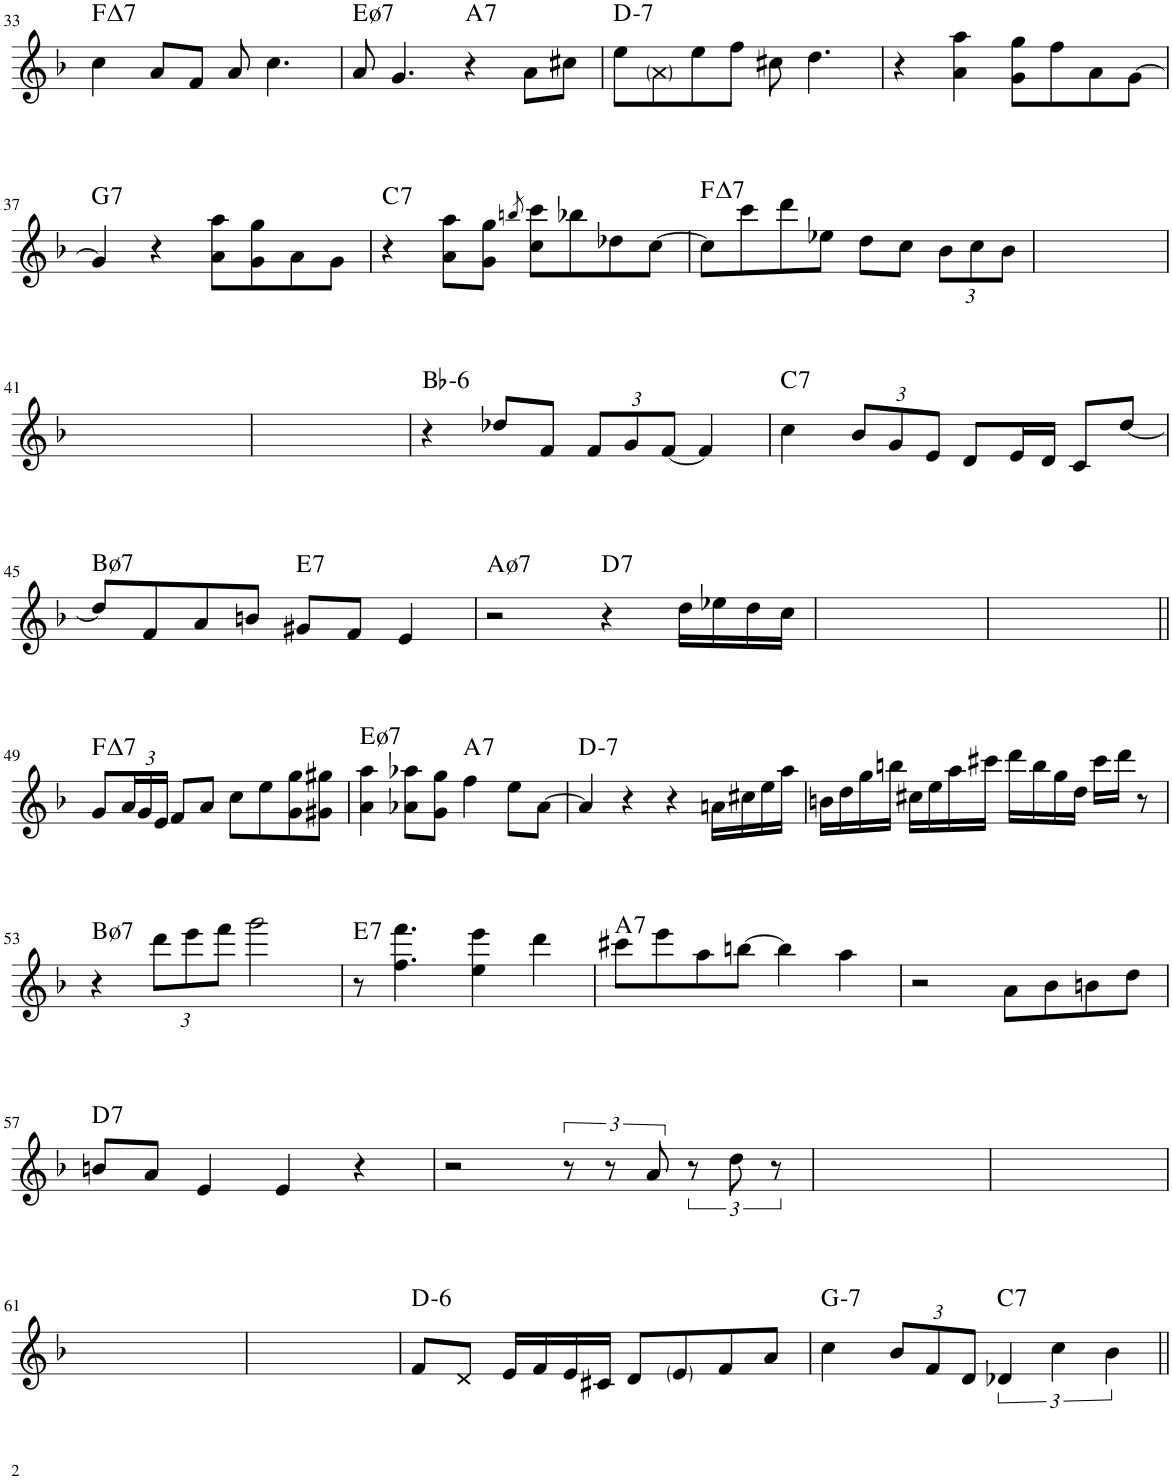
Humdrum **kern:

**kern	**harte
*part1	*part1
*staff1	*
*I"Piano	*
*I'Pno.	*
!!LO:PB:g=z
*clefG2	*
*k[b-]	*
*M4/4	*
=33	=33
!	!LO:H:kt=7
4cc\	F:maj7
8a/L	.
8f/J	.
8a/	.
4.cc\	.
=34	=34
!	!LO:H:kt=7
8a/	E:hdim7
4.g/	.
!	!LO:H:kt=7
4r	A:7
8a\L	.
8cc#X\J	.
=35	=35
!	!LO:H:kt=7
8ee\L	D:min7
8a\	.
8ee\	.
8ff\J	.
8cc#X\	.
4.dd\	.
=36	=36
4r	.
4a\ 4aa\	.
8g\ 8gg\L	.
8ff\	.
8a\	.
[8g\J	.
!!LO:LB:g=z
=37	=37
!	!LO:H:kt=7
4g/]	G:7
4r	.
8a\ 8aa\L	.
8g\ 8gg\	.
8a\	.
8g\J	.
=38	=38
!	!LO:H:kt=7
4r	C:7
8a\ 8aa\L	.
8g\ 8gg\J	.
8qbbn/	.
8cc\ 8ccc\L	.
8bb-X\	.
8dd-X\	.
[8cc\J	.
=39	=39
!	!LO:H:kt=7
8cc\L]	F:maj7
8ccc\	.
8ddd\	.
8ee-X\J	.
8dd\L	.
8cc\J	.
*Xbrackettup	*
12b-\L	.
12cc\	.
12b-\J	.
=40	=40
1ryy	.
!!LO:LB:g=z
=41	=41
1ryy	.
=42	=42
1ryy	.
=43	=43
!	!LO:H:kt=6
4r	Bb:min6
8dd-X/L	.
8f/J	.
12f/L	.
12g/	.
[12f/J	.
4f/]	.
=44	=44
!	!LO:H:kt=7
4cc\	C:7
12b-/L	.
12g/	.
12e/J	.
8d/L	.
16e/L	.
16d/JJ	.
8c/L	.
[8dd/J	.
!!LO:LB:g=z
=45	=45
!	!LO:H:kt=7
8dd/L]	B:hdim7
8f/	.
8a/	.
8bn/J	.
!	!LO:H:kt=7
8g#X/L	E:7
8f/J	.
4e/	.
=46	=46
!	!LO:H:kt=7
2r	A:hdim7
!	!LO:H:kt=7
4r	D:7
16dd\LL	.
16ee-X\	.
16dd\	.
16cc\JJ	.
=47	=47
1ryy	.
=48	=48
1ryy	.
!!LO:LB:g=z
=49||	=49||
!	!LO:H:kt=7
8g/L	F:maj7
24a/L	.
24g/	.
24e/JJ	.
8f/L	.
8a/J	.
8cc\L	.
8ee\	.
8g\ 8gg\	.
8g#X\ 8gg#X\J	.
=50	=50
!	!LO:H:kt=7
4a\ 4aa\	E:hdim7
8a-X\ 8aa-X\L	.
8g\ 8gg\J	.
!	!LO:H:kt=7
4ff\	A:7
8ee\L	.
[8a-\J	.
=51	=51
!	!LO:H:kt=7
4a-/]	D:min7
4r	.
4r	.
16an\LL	.
16cc#X\	.
16ee\	.
16aa\JJ	.
=52	=52
16bn\LL	.
16dd\	.
16gg\	.
16bbn\JJ	.
16cc#X\LL	.
16ee\	.
16aa\	.
16ccc#X\JJ	.
16ddd\LL	.
16bb\	.
16gg\	.
16dd\JJ	.
16ccc#\LL	.
16ddd\JJ	.
8r	.
!!LO:LB:g=z
=53	=53
!	!LO:H:kt=7
4r	B:hdim7
12ddd\L	.
12eee\	.
12fff\J	.
2ggg\	.
=54	=54
!	!LO:H:kt=7
8r	E:7
4.ff\ 4.fff\	.
4ee\ 4eee\	.
4ddd\	.
=55	=55
!	!LO:H:kt=7
8ccc#X\L	A:7
8eee\	.
8aa\	.
[8bbn\J	.
4bb\]	.
4aa\	.
=56	=56
2r	.
8a\L	.
8b-\	.
8bn\	.
8dd\J	.
!!LO:LB:g=z
=57	=57
!	!LO:H:kt=7
8bn/L	D:7
8a/J	.
4e/	.
4e/	.
4r	.
=58	=58
2r	.
*brackettup	*
12r	.
12r	.
12a/	.
12r	.
12dd\	.
12r	.
=59	=59
1ryy	.
=60	=60
1ryy	.
!!LO:LB:g=z
=61	=61
1ryy	.
=62	=62
1ryy	.
=63	=63
!	!LO:H:kt=6
8f/L	D:min6
8d/J	.
16e/LL	.
16f/	.
16e/	.
16c#X/JJ	.
8d/L	.
8e/	.
8f/	.
8a/J	.
=64	=64
!	!LO:H:kt=7
4cc\	G:min7
*Xbrackettup	*
12b-/L	.
12f/	.
12d/J	.
*brackettup	*
!	!LO:H:kt=7
6d-X/	C:7
6cc\	.
6b-\	.
=||	=||
*-	*-
